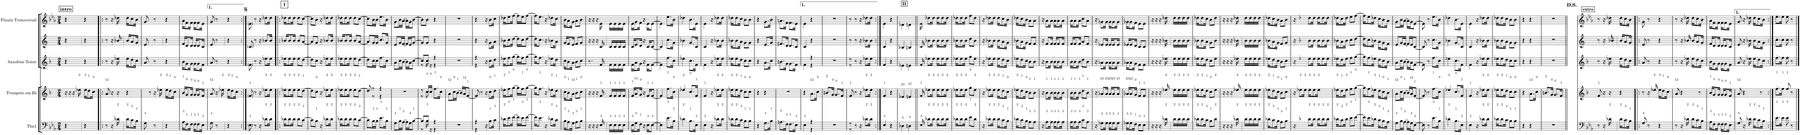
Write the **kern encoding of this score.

**kern	**kern	**kern	**kern	**kern
*part5	*part4	*part3	*part2	*part1
*staff5	*staff4	*staff3	*staff2	*staff1
*I"Tbn1	*I"Trompete em Bb	*I"Saxofone Tenor	*I"Eb	*I"Flauta Transversal
*	*I'Tpt. em Bb	*I'Sax. Tn.	*	*I'Fl.
*clefF4	*clefG2	*clefG2	*clefG2	*clefG2
*	*Trd1c2	*Trd8c14	*Trd5c9	*
*k[b-e-a-]	*k[b-]	*k[b-]	*k[]	*k[b-e-a-]
*M2/4	*M2/4	*M2/4	*M2/4	*M2/4
!!LO:REH:place=s1:a:B:cj:fs=11:t=intro
=1	=1	=1	=1	=1
4r	16r	4r	4r	4r
.	16r	.	.	.
.	16r	.	.	.
.	16ee-X\	.	.	.
4r	16ee-\KL	4r	4r	4r
.	8dd\	.	.	.
.	16cc\Jk	.	.	.
=2!|:	=2!|:	=2!|:	=2!|:	=2!|:
8r	8a/	8r	8r	8r
16r	16r	16r	16r	16r
16d-X\	16r	16ee-X\	16b-X/	16dd-X\
16d-\KL	4r	16ee-\KL	16b-/KL	16dd-\KL
8c\	.	8dd\	8a/	8cc\
16B-\Jk	.	16cc\Jk	16g/Jk	16b-\Jk
=3	=3	=3	=3	=3
8G\	8r	8a/	8e/	8g/
8r	16r	8r	8r	8r
.	16ee-X\	.	.	.
4r	16ee-\KL	4r	4r	4r
.	8dd\	.	.	.
.	16cc\Jk	.	.	.
=4	=4	=4	=4	=4
16A-\KL	16b-/KL	16b-\KL	16f/KL	16a-\KL
8F\	8g/	8g\	8d/	8f\
16F\Jk	16g/Jk	16g\Jk	16d/Jk	16f\Jk
16F\KL	16g/KL	16g\KL	16d/KL	16f\KL
8F\	8g/	8g\	8d/	8f\
16E-\Jk	16f/Jk	16f\Jk	16c/Jk	16e-\Jk
=5	=5	=5	=5	=5
8G\	8a/	8a/	8e/	8g/
8r	16r	8r	8r	8r
.	16ee-X\	.	.	.
4r	16ee-\KL	4r	4r	4r
.	8dd\	.	.	.
.	16cc\Jk	.	.	.
=6:|!	=6:|!	=6:|!	=6:|!	=6:|!
8E-\	8f/	8f\	8c/	8e-\
8r	8r	8r	8r	8r
16r	16r	16r	16r	16r
8d-X\L	8ee-X\L	8ee-X\L	8b-X/L	8dd-X\L
16d-\Jk	16ee-\Jk	16ee-\Jk	16b-/Jk	16dd-\Jk
!!LO:REH:place=s1:a:B:fs=11:t=I
=7!|:	=7!|:	=7!|:	=7!|:	=7!|:
16d-X\KL	16ee-X\KL	16ee-X\KL	16b-X/KL	16dd-X\KL
8d-\	8ee-\	8ee-\	8b-/	8dd-\
16d-\Jk	16ee-\Jk	16ee-\Jk	16b-/Jk	16dd-\Jk
8d-\L	8ee-\L	8ee-\L	8b-/L	8dd-\L
[8c\J	[8dd\J	[8dd\J	[8a/J	[8cc\J
=8	=8	=8	=8	=8
8c\L]	8dd\L]	8dd\L]	8a/L]	8cc\L]
8B-\J	8cc\J	8cc\J	8g/J	8b-\J
16r	16r	16r	16r	16r
8d-X\L	8ee-X\L	8ee-X\L	8b-X/L	8dd-X\L
16d-\Jk	16ee-\Jk	16ee-\Jk	16b-/Jk	16dd-\Jk
=9	=9	=9	=9	=9
16d-X\KL	16ee-X\KL	16ee-X\KL	16b-X/KL	16dd-X\KL
8d-\	8ee-\	8ee-\	8b-/	8dd-\
16d-\Jk	16ee-\Jk	16ee-\Jk	16b-/Jk	16dd-\Jk
8d-\L	8ee-\L	8ee-\L	8b-/L	8dd-\L
[8c\J	[>8dd\J	[8dd\J	[8a/J	[8cc\J
=10	=10	=10	=10	=10
*	*^	*	*	*
8c\L]	8dd/]	8ryy	8dd\L]	8a/L]	8cc\L]
16B-\L	8r	8r	16cc\L	16g/L	16b-\L
16B-\JJ	.	.	16cc\JJ	16g/JJ	16b-\JJ
8.e-\L	4r	4r	8.ff\L	8.cc/L	8.ee-\L
16B-\Jk	.	.	16cc\Jk	16g/Jk	16b-\Jk
*	*v	*v	*	*	*
=11	=11	=11	=11	=11
8G\L	2r	8a\L	8e/L	8g\L
16B-\L	.	16cc\L	16g/L	16b-\L
[16A-\JJ	.	[16b-\JJ	[16f/JJ	[16a-\JJ
16A-\LL]	.	16b-\LL]	16f/LL]	16a-\LL]
16G\J	.	16a\J	16e/J	16g\J
[>8B-\J	.	[>8cc\J	[>8g/J	[>8b-\J
=12	=12	=12	=12	=12
*^	*^	*^	*	*
8B-/L]	8r	8r	8r	8cc/L]	8r	8g/L]	8b-\L]
8B-/J	16B-\	16cc/LL	8cc\	8cc/J	16cc\	8g/J	8b-\J
.	16r	16cc/JJ	.	.	16r	.	.
4r	4r	8.ff\L	4ryy	4r	4r	4r	4r
.	.	16cc\Jk	.	.	.	.	.
*v	*v	*	*	*v	*v	*	*
*	*v	*v	*	*	*
=13	=13	=13	=13	=13
2r	8a\L	2r	2r	2r
.	16cc\L	.	.	.
.	[16b-\JJ	.	.	.
.	16b-/LL]	.	.	.
.	16a/J	.	.	.
.	[<8f/J	.	.	.
=14	=14	=14	=14	=14
*^	*	*^	*	*
4r	4r	8f/]	4r	4r	4r	4r
.	.	8r	.	.	.	.
16r	4ryy	16r	16r	4ryy	16r	16r
8B-\L	.	8cc\L	8cc\L	.	8g\L	8b-\L
16c\Jk	.	16dd\Jk	16dd\Jk	.	16a\Jk	16cc\Jk
*v	*v	*	*v	*v	*	*
=15	=15	=15	=15	=15
16d-X\KL	16ee-X\KL	16ee-X\KL	16b-X\KL	16dd-X\KL
8e-\	8ff\	8ff\	8cc\	8ee-\
[16f\Jk	[16gg\Jk	[16gg\Jk	[16dd\Jk	[16ff\Jk
16f\LL]	16gg\LL]	16gg\LL]	16dd\LL]	16ff\LL]
16e-\J	16ff\J	16ff\J	16cc\J	16ee-\J
[8f\J	[8gg\J	[8gg\J	[8dd\J	[8ff\J
=16	=16	=16	=16	=16
16f\KL]	16gg\KL]	16gg\KL]	16dd\KL]	16ff\KL]
8.e-\J	8.ff\J	8.ff\J	8.cc\J	8.ee-\J
16r	16r	16r	16r	16r
8d-X\L	8ee-X\L	8ee-X\L	8b-X\L	8dd-X\L
16c\Jk	16dd\Jk	16dd\Jk	16a\Jk	16cc\Jk
=17	=17	=17	=17	=17
16B-\KL	16cc\KL	16cc\KL	16g/KL	16b-\KL
8A-\	8b-\	8b-\	8f/	8a-\
16G\Jk	16a\Jk	16a\Jk	16e/Jk	16g\Jk
8A-\L	8b-\L	8b-\L	8f/L	8a-\L
8B-\J	8cc\J	8cc\J	8g/J	8b-\J
=18	=18	=18	=18	=18
16r	16r	8.r	16r	16r
16r	16r	.	16r	16r
16r	16r	.	16r	16r
16E-/	16f/	16f/	16c/	16e-\
16E-\LL	16f/LL	16f\LL	16c/LL	16e-\LL
16E-\	16f/	16f\	16c/	16e-\
16E-\	16f/	16f\	16c/	16e-\
16E-\JJ	16f/JJ	16f\JJ	16c/JJ	16e-\JJ
=19	=19	=19	=19	=19
16E-\KL	16f/KL	16f\KL	16c/KL	16e-\KL
8G\	8a/	8a\	8e/	8g\
16F\Jk	16g/Jk	16g\Jk	16d/Jk	16f\Jk
16r	16r	16r	16r	16r
16E-\KL	16f/KL	16f\KL	16c/KL	16e-\KL
[8E-\J	[8f/J	[8f\J	[8c/J	[8e-\J
=20	=20	=20	=20	=20
4E-\]	4f/]	4f\]	4c/]	4e-\]
8.e-\L	8.ff\L	8.ff\L	8.cc\L	8.ee-\L
16B-\Jk	16cc\Jk	16cc\Jk	16g\Jk	16b-\Jk
=21	=21	=21	=21	=21
4d-X\	4ee-X/	4ee-X\	4b-X\	4dd-X\
8.B-\L	8.cc/L	8.cc\L	8.g/L	8.b-\L
16E-\Jk	16f/Jk	16f\Jk	16c/Jk	16e-\Jk
=22	=22	=22	=22	=22
4E-\	4f/	4f\	4c/	4e-\
16r	16r	16r	16r	16r
8d-X\L	8ee-X\L	8ee-X\L	8b-X\L	8dd-X\L
16d-\Jk	16ee-\Jk	16ee-\Jk	16b-\Jk	16dd-\Jk
=23	=23	=23	=23	=23
16d-X\KL	16ee-X\KL	16ee-X\KL	16b-X\KL	16dd-X\KL
8d-\	8ee-\	8ee-\	8b-\	8dd-\
16c\Jk	16dd\Jk	16dd\Jk	16a\Jk	16cc\Jk
8B-\L	8cc\L	8cc\L	8g\L	8b-\L
8B-\J	8cc\J	8cc\J	8g\J	8b-\J
=24	=24	=24	=24	=24
4r	4r	4r	4r	4r
8.G\L	4r	8.a\L	8.e/L	8.g\L
16B-\Jk	.	16cc\Jk	16g/Jk	16b-\Jk
=25	=25	=25	=25	=25
8.An\L	2r	8.bn\L	8.f#X/L	8.an\L
16F\Jk	.	16g\Jk	16d/Jk	16f\Jk
8.F\L	.	8.g\L	8.d/L	8.f\L
16E-\Jk	.	16f\Jk	16c/Jk	16e-\Jk
=26	=26	=26	=26	=26
*^	*	*^	*	*
4E-\	4ryy	4r	4f\	4ryy	4c/	4e-\
4r	4r	8.a\L	4r	4r	4r	4r
.	.	16cc\Jk	.	.	.	.
*v	*v	*	*v	*v	*	*
=27	=27	=27	=27	=27
2r	8.bn/L	2r	2r	2r
.	16g/Jk	.	.	.
.	8.g/L	.	.	.
.	16f/Jk	.	.	.
=28	=28	=28	=28	=28
*^	*	*^	*	*
8r	8r	8f/	8r	8r	8r	8r
8r	4.ryy	8r	8r	4.ryy	8r	8r
16r	.	16r	16r	.	16r	16r
8d-X\L	.	8ee-X\L	8ee-X\L	.	8b-X\L	8dd-X\L
16d-\Jk	.	16ee-\Jk	16ee-\Jk	.	16b-\Jk	16dd-\Jk
*v	*v	*	*v	*v	*	*
=29:|!	=29:|!	=29:|!	=29:|!	=29:|!
4E-/	4f/	4f/	4c/	4e-\
4r	4r	4r	4r	4r
=30	=30	=30	=30	=30
4D-X\	4e-X/	4e-X\	4B-X/	4d-X\
4Dn\	4en/	4en\	4Bn/	4dn\
!!LO:REH:place=s1:a:B:cj:fs=11:t=II
=31||	=31||	=31||	=31||	=31||
!LO:N:head=diamond	!LO:N:head=diamond	!LO:N:head=diamond	!LO:N:head=diamond	!LO:N:head=diamond
16E-/	16f/	16f/	16c/	16e-\
8d-X\L	8ee-X\L	8ee-X\L	8b-X\L	8dd-X\L
16d-\Jk	16ee-\Jk	16ee-\Jk	16b-\Jk	16dd-\Jk
16d-\KL	16ee-\KL	16ee-\KL	16b-\KL	16dd-\KL
8d-\	8ee-\	8ee-\	8b-\	8dd-\
16d-\Jk	16ee-\Jk	16ee-\Jk	16b-\Jk	16dd-\Jk
=32	=32	=32	=32	=32
16d-X\KL	16ee-X\KL	16ee-X\KL	16b-X\KL	16dd-X\KL
8d-\	8ee-\	8ee-\	8b-\	8dd-\
16d-\Jk	16ee-\Jk	16ee-\Jk	16b-\Jk	16dd-\Jk
8f\L	8gg\L	8gg\L	8dd\L	8ff\L
8d-\J	8ee-\J	8ee-\J	8b-\J	8dd-\J
=33	=33	=33	=33	=33
16r	16r	16r	16r	16r
8d-X\L	8ee-X\L	8ee-X\L	8b-X\L	8dd-X\L
16d-\Jk	16ee-\Jk	16ee-\Jk	16b-\Jk	16dd-\Jk
16d-\KL	16ee-\KL	16ee-\KL	16b-\KL	16dd-\KL
8c\	8dd\	8dd\	8a\	8cc\
16B-\Jk	16cc\Jk	16cc\Jk	16g\Jk	16b-\Jk
=34	=34	=34	=34	=34
16d-X\KL	16ee-X\KL	16ee-X\KL	16b-X\KL	16dd-X\KL
8c\	8dd\	8dd\	8a\	8cc\
16B-\Jk	16cc\Jk	16cc\Jk	16g\Jk	16b-\Jk
8A-\L	8b-\L	8b-\L	8f/L	8a-\L
8A-\J	8b-\J	8b-\J	8f/J	8a-\J
=35	=35	=35	=35	=35
16r	16r	16r	16r	16r
8A-\L	8b-\L	8b-\L	8f/L	8a-\L
16A-\Jk	16b-\Jk	16b-\Jk	16f/Jk	16a-\Jk
16A-\KL	16b-\KL	16b-\KL	16f/KL	16a-\KL
8A-\	8b-\	8b-\	8f/	8a-\
16A-\Jk	16b-\Jk	16b-\Jk	16f/Jk	16a-\Jk
=36	=36	=36	=36	=36
16A-\KL	16b-\KL	16b-\KL	16f/KL	16a-\KL
8A-\	8b-\	8b-\	8f/	8a-\
16A-\Jk	16b-\Jk	16b-\Jk	16f/Jk	16a-\Jk
8c\L	8dd\L	8dd\L	8a/L	8cc\L
8A-\J	8b-\J	8b-\J	8f/J	8a-\J
=37	=37	=37	=37	=37
16r	16r	16r	16r	16r
8G-X\L	8a-X/L	8a-X\L	8e-X/L	8g-X\L
16G-\Jk	16a-/Jk	16a-\Jk	16e-/Jk	16g-\Jk
16G-\KL	16a-/KL	16a-\KL	16e-/KL	16g-\KL
8G-\	8a-/	8a-\	8e-/	8g-\
16G-\Jk	16a-/Jk	16a-\Jk	16e-/Jk	16g-\Jk
=38	=38	=38	=38	=38
16G-X\KL	16a-X/KL	16a-X\KL	16e-X/KL	16g-X\KL
8G-\	8a-/	8a-\	8e-/	8g-\
16F\Jk	16g/Jk	16g\Jk	16d/Jk	16f\Jk
8E-\L	8f/L	8f\L	8c/L	8e-\L
8E-\J	8f/J	8f\J	8c/J	8e-\J
=39	=39	=39	=39	=39
16r	16r	16r	16r	16r
16r	16r	16r	16r	16r
16r	16r	16r	16r	16r
16d-X\	16ee-X/	16ee-X\	16b-X\	16dd-X\
16d-\LL	16ee-\LL	16ee-\LL	16b-\LL	16dd-\LL
16d-\	16ee-\	16ee-\	16b-\	16dd-\
16d-\	16ee-\	16ee-\	16b-\	16dd-\
16d-\JJ	16ee-\JJ	16ee-\JJ	16b-\JJ	16dd-\JJ
=40	=40	=40	=40	=40
16d-X\KL	16ee-X\KL	16ee-X\KL	16b-X\KL	16dd-X\KL
8d-\	8ee-\	8ee-\	8b-\	8dd-\
16c\Jk	16dd\Jk	16dd\Jk	16a\Jk	16cc\Jk
8B-\L	8cc\L	8cc\L	8g\L	8b-\L
8d-\J	8ee-\J	8ee-\J	8b-\J	8dd-\J
=41	=41	=41	=41	=41
16r	16r	16r	16r	16r
16r	16r	16r	16r	16r
16r	16r	16r	16r	16r
16d-X\	16ee-X/	16ee-X\	16b-X\	16dd-X\
16d-\LL	16ee-\LL	16ee-\LL	16b-\LL	16dd-\LL
16d-\	16ee-\	16ee-\	16b-\	16dd-\
16d-\	16ee-\	16ee-\	16b-\	16dd-\
16d-\JJ	16ee-\JJ	16ee-\JJ	16b-\JJ	16dd-\JJ
=42	=42	=42	=42	=42
16d-X\KL	16ee-X\KL	16ee-X\KL	16b-X\KL	16dd-X\KL
8c\	8dd\	8dd\	8a\	8cc\
16B-\Jk	16cc\Jk	16cc\Jk	16g\Jk	16b-\Jk
8A-\L	8b-\L	8b-\L	8f/L	8a-\L
8B-\J	8cc\J	8cc\J	8g/J	8b-\J
=43	=43	=43	=43	=43
16r	16r	16r	16r	16r
8d-X\L	8ee-X\L	8ee-X\L	8b-X\L	8dd-X\L
16d-\Jk	16ee-\Jk	16ee-\Jk	16b-\Jk	16dd-\Jk
16d-\KL	16ee-\KL	16ee-\KL	16b-\KL	16dd-\KL
8d-\	8ee-\	8ee-\	8b-\	8dd-\
16d-\Jk	16ee-\Jk	16ee-\Jk	16b-\Jk	16dd-\Jk
=44	=44	=44	=44	=44
16d-X\KL	16ee-X\KL	16ee-X\KL	16b-X\KL	16dd-X\KL
8c\	8dd\	8dd\	8a\	8cc\
16d-\Jk	16ee-\Jk	16ee-\Jk	16b-\Jk	16dd-\Jk
8e-\L	8ff\L	8ff\L	8cc\L	8ee-\L
[8f\J	[8gg\J	[8gg\J	[8dd\J	[8ff\J
=45	=45	=45	=45	=45
16f\KL]	16gg\KL]	16gg\KL]	16dd\KL]	16ff\KL]
8e-\	8ff\	8ff\	8cc\	8ee-\
16d-X\Jk	16ee-X\Jk	16ee-X\Jk	16b-X\Jk	16dd-X\Jk
16c\KL	16dd\KL	16dd\KL	16a\KL	16cc\KL
8B-\	8cc\	8cc\	8g\	8b-\
16A-\Jk	16b-\Jk	16b-\Jk	16f\Jk	16a-\Jk
=46	=46	=46	=46	=46
8G\L	8a\L	8a\L	8e/L	8g\L
16B-\L	16cc\L	16cc\L	16g/L	16b-\L
[16A-\JJ	[16b-\JJ	[16b-\JJ	[16f/JJ	[16a-\JJ
16A-\LL]	16b-/LL]	16b-\LL]	16f/LL]	16a-\LL]
16G\J	16a/J	16a\J	16e/J	16g\J
[8E-\J	[8f/J	[8f\J	[8c/J	[8e-\J
=47	=47	=47	=47	=47
8E-\]	8f/]	8f\]	8c/]	8e-\]
8r	8r	8r	8r	8r
8.e-\L	8.ff\L	8.ff\L	8.cc\L	8.ee-\L
16B-\Jk	16cc\Jk	16cc\Jk	16g\Jk	16b-\Jk
=48	=48	=48	=48	=48
4d-X\	4ee-X/	4ee-X\	4b-X\	4dd-X\
8.B-\L	8.cc/L	8.cc\L	8.g/L	8.b-\L
16E-\Jk	16f/Jk	16f\Jk	16c/Jk	16e-\Jk
=49	=49	=49	=49	=49
4E-\	4f/	4f\	4c/	4e-\
16r	16r	16r	16r	16r
8d-X\L	8ee-X\L	8ee-X\L	8b-X\L	8dd-X\L
16d-\Jk	16ee-\Jk	16ee-\Jk	16b-\Jk	16dd-\Jk
=50	=50	=50	=50	=50
16d-X\KL	16ee-X\KL	16ee-X\KL	16b-X\KL	16dd-X\KL
8d-\	8ee-\	8ee-\	8b-\	8dd-\
16c\Jk	16dd\Jk	16dd\Jk	16a\Jk	16cc\Jk
8B-\L	8cc\L	8cc\L	8g\L	8b-\L
8B-\J	8cc\J	8cc\J	8g\J	8b-\J
=51	=51	=51	=51	=51
4r	4r	4r	4r	4r
!	!LO:N:head=solid	!	!	!
4r	8.a\L	4r	4r	4r
!	!LO:N:head=solid	!	!	!
.	16cc\Jk	.	.	.
=52	=52	=52	=52	=52
!	!LO:N:head=solid	!	!	!
2r	8.bn/L	2r	2r	2r
!	!LO:N:head=solid	!	!	!
.	16g/Jk	.	.	.
!	!LO:N:head=solid	!	!	!
.	8.g/L	.	.	.
!	!LO:N:head=solid	!	!	!
.	16f/Jk	.	.	.
!!LO:REH:place=s1:a:B:cj:fs=10:t=extro
=53||	=53||	=53||	=53||	=53||
!	!LO:N:head=solid	!	!	!
8r	8f/	8r	8r	8r
16r	16r	16r	16r	16r
16d-X\	16r	16ee-X\	16b-X/	16dd-X\
16d-\KL	4r	16ee-\KL	16b-/KL	16dd-\KL
8c\	.	8dd\	8a/	8cc\
16B-\Jk	.	16cc\Jk	16g/Jk	16b-\Jk
=54!|:	=54!|:	=54!|:	=54!|:	=54!|:
8G/	8r	8a/	8e/	8g\
8r	16r	8r	8r	8r
.	16ee-X/	.	.	.
4r	16ee-\KL	4r	4r	4r
.	8dd\	.	.	.
.	16cc\Jk	.	.	.
=55	=55	=55	=55	=55
8r	8a/	8r	8r	8r
16r	4r	16r	16r	16r
16d-X\	.	16ee-X\	16b-X/	16dd-X\
16d-\KL	.	16ee-\KL	16b-/KL	16dd-\KL
8c\	.	8dd\	8a/	8cc\
.	8r	.	.	.
16B-\Jk	.	16cc\Jk	16g/Jk	16b-\Jk
=56	=56	=56	=56	=56
16A-\KL	16b-/KL	16b-\KL	16f/KL	16a-\KL
8F\	8g/	8g\	8d/	8f\
16F\Jk	16g/Jk	16g\Jk	16d/Jk	16f\Jk
16F\KL	16g/KL	16g\KL	16d/KL	16f\KL
8F\	8g/	8g\	8d/	8f\
16E-\Jk	16f/Jk	16f\Jk	16c/Jk	16e-\Jk
=57	=57	=57	=57	=57
8G/	8a/	8a/	8e/	8g/
16r	4r	16r	16r	16r
16d-X\	.	16ee-X\	16b-X\	16dd-X\
16d-\KL	.	16ee-\KL	16b-\KL	16dd-\KL
8c\	.	8dd\	8a\	8cc\
.	8r	.	.	.
16B-\Jk	.	16cc\Jk	16g\Jk	16b-\Jk
=58:|!	=58:|!	=58:|!	=58:|!	=58:|!
8.e-'>\L	8.ff'>\L	8.ff'>\L	8.cc'>\L	8.ee-'>\L
16e-\Jk	16ff\Jk	16ff\Jk	16cc\Jk	16ee-\Jk
8e-\	8ff/	8ff\	8cc\	8ee-\
8r	8r	8r	8r	8r
==	==	==	==	==
*-	*-	*-	*-	*-
